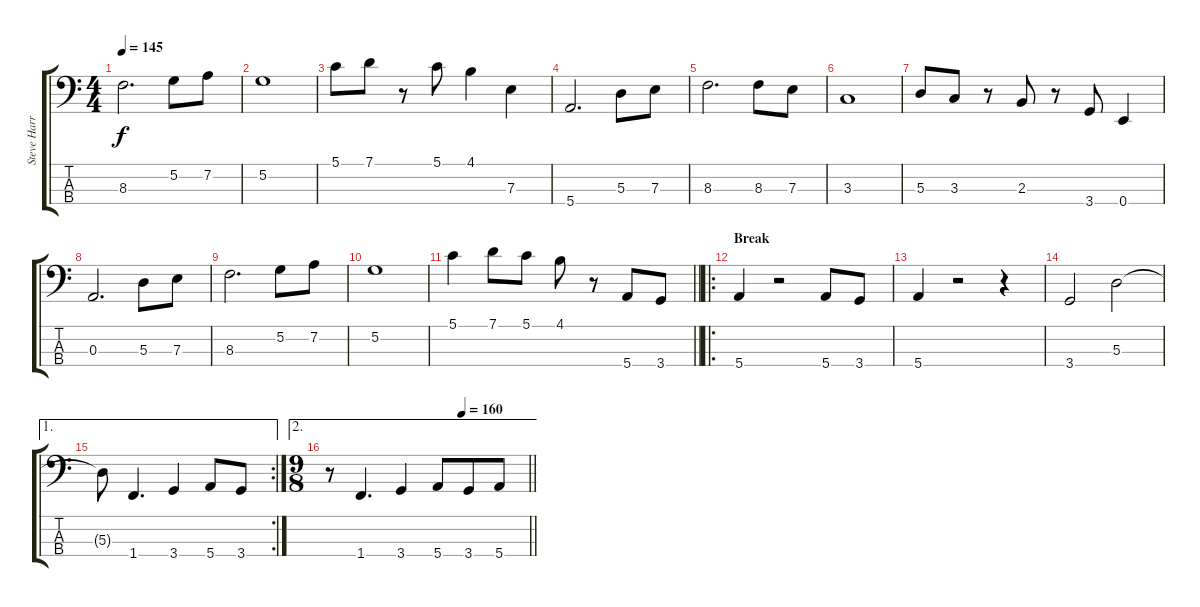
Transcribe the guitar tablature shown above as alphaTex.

\track ("Steve Harris" "Steve Harr") {instrument electricbassfinger}
\staff {score tabs}
\tuning (G2 D2 A1 E1) {hide}
\ts (4 4)
\tempo 145
\clef f4
\ks c
8.3.2{d dy f} 5.2.8 7.2.8 |
5.2.1 |
5.1.8 7.1.8 r.8 5.1.8 4.1.4 7.3.4 |
5.4.2{d} 5.3.8 7.3.8 |
8.3.2{d} 8.3.8 7.3.8 |
3.3.1 |
5.3.8 3.3.8 r.8 2.3.8 r.8 3.4.8 0.4.4 |
0.3.2{d} 5.3.8 7.3.8 |
8.3.2{d} 5.2.8 7.2.8 |
5.2.1 |
\barLineRight lightlight
5.1.4 7.1.8 5.1.8 4.1.8 r.8 5.4.8 3.4.8 |
\ro
\section ("" "Break")
5.4.4 r.2 5.4.8 3.4.8 |
5.4.4 r.2 r.4 |
3.4.2 5.3.2 |
\ae 1
\rc 2
5.3{t}.8 1.4.4{d} 3.4.4 5.4.8 3.4.8 |
\ae 2
\ts (9 8)
\tempo (160 0.6666666666666666)
\barLineRight lightlight
r.8 1.4.4{d} 3.4.4 5.4.8 3.4.8 5.4.8
